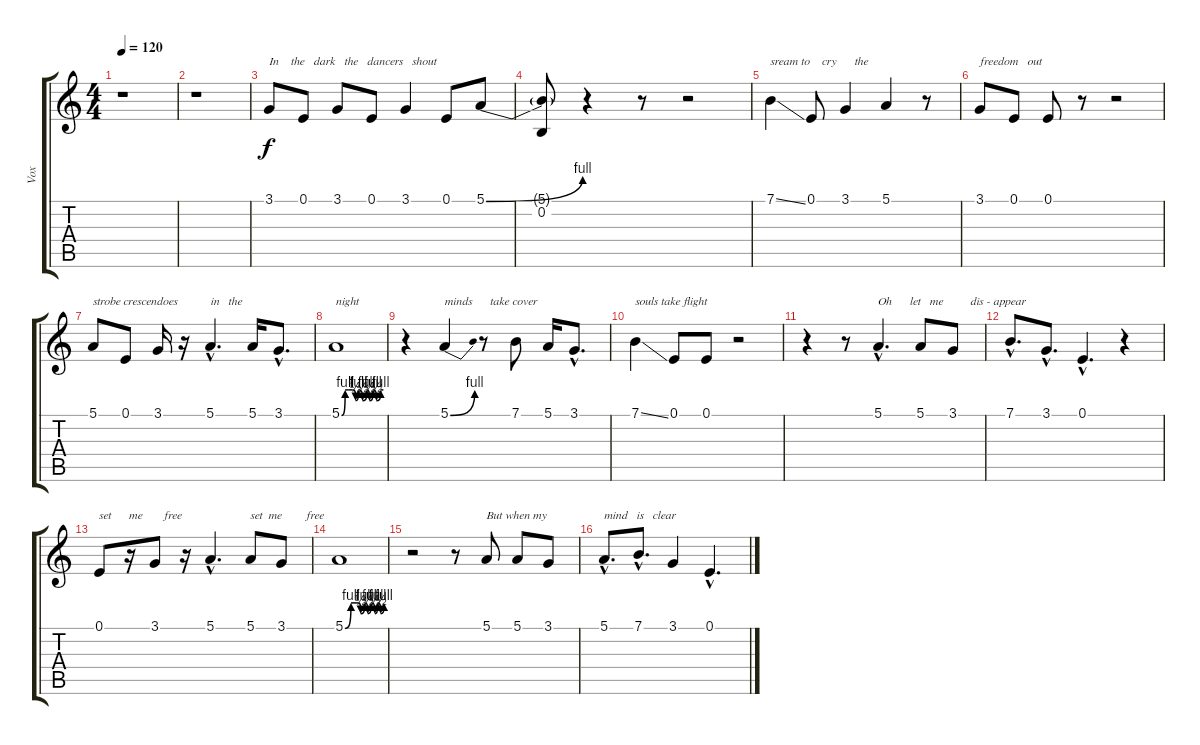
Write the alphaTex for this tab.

\track ("Vox" "Vox") {instrument cello}
\staff {score tabs}
\tuning (E4 B3 G3 D3 A2 E2) {hide}
\ts (4 4)
\tempo 120
\clef g2
\ks c
r.1{dy f} |
r.1 |
3.1.8{txt "In    the   dark   the   dancers   shout"} 0.1.8 3.1.8 0.1.8 3.1.4 0.1.8 5.1{be (bend 0 0 60 4)}.8 |
(5.1{t} 0.2).8 r.4 r.8 r.2 |
7.1{ss}.4{txt "sream to    cry      the              "} 0.1.8 3.1.4 5.1.4 r.8 |
3.1.8{txt "freedom   out"} 0.1.8 0.1.8 r.8 r.2 |
5.1.8{txt "strobe crescendoes           in   the"} 0.1.8 3.1.16 r.16 5.1{hac}.4{d} 5.1.16 3.1{hac}.8{d} |
5.1{be (custom 0 0 5 4 10 4 16 4 20 2 24 4 30 2 36 4 40 2 45 4 50 2 56 4 60 4)}.1{txt "night"} |
r.4 5.1{be (bend 0 0 60 4)}.4{txt "minds      take cover"} r.8 7.1.8 5.1.16 3.1{hac}.8{d} |
7.1{ss}.4{txt "souls take flight"} 0.1.8 0.1.8 r.2 |
r.4 r.8 5.1{hac}.4{d txt "Oh      let   me         dis - appear"} 5.1.8 3.1.8 |
7.1{hac}.8{d} 3.1{hac}.8{d} 0.1{hac}.4{d} r.4 |
0.1.8{txt "set      me       free"} r.16 3.1.8 r.16 5.1{hac}.4{d} 5.1.8{txt "set  me        free"} 3.1.8 |
5.1{be (custom 0 0 9 4 20 4 24 2 30 4 35 2 40 4 46 2 50 4 55 2 60 4)}.1 |
r.2 r.8 5.1.8{txt "But when my"} 5.1.8 3.1.8 |
5.1{hac}.8{d txt "mind   is   clear"} 7.1{hac}.8{d} 3.1.4 0.1{hac}.4{d}
